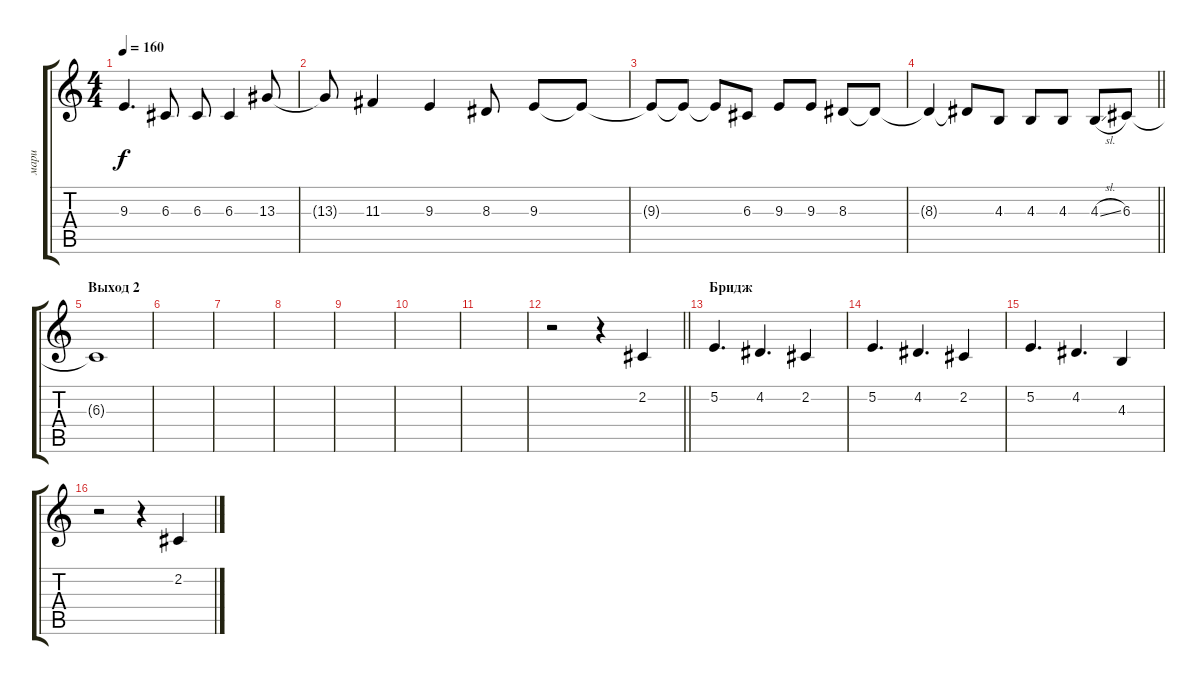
\track ("мари" "мари") {instrument oboe}
\staff {score tabs}
\tuning (E4 B3 G3 D3 A2 E2) {hide}
\ts (4 4)
\tempo 160
\clef g2
\ks c
9.3{t}.4{d dy f} 6.3.8 6.3.8 6.3.4 13.3.8 |
13.3{t}.8 11.3.4 9.3.4 8.3.8 9.3.8 9.3{t}.8 |
9.3{t}.8 9.3{t}.8 9.3{t}.8 6.3.8 9.3.8 9.3.8 8.3.8 8.3{t}.8 |
\barLineRight lightlight
8.3{t}.4 8.3{t}.8 4.3.8 4.3.8 4.3.8 4.3{sl}.8 6.3.8 |
\section ("" "Выход 2")
6.3{t}.1 |
|
|
|
|
|
|
\barLineRight lightlight
r.2 r.4 2.2.4 |
\section ("" "Бридж")
5.2.4{d} 4.2.4{d} 2.2.4 |
5.2.4{d} 4.2.4{d} 2.2.4 |
5.2.4{d} 4.2.4{d} 4.3.4 |
r.2 r.4 2.2.4
